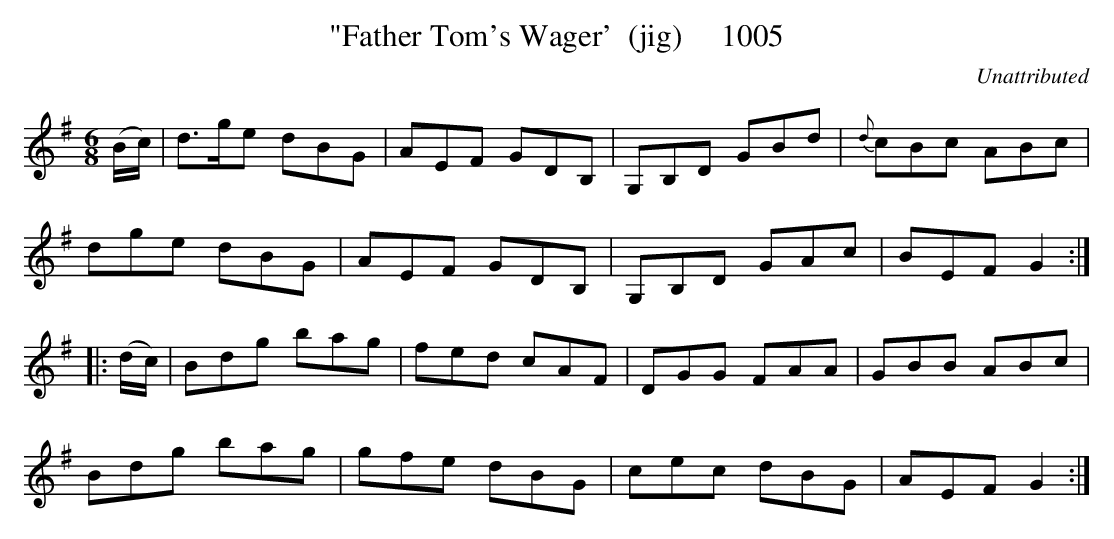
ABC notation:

X:1
T:"Father Tom's Wager'  (jig)     1005
C:Unattributed
BRENNAN July 2003 (HTTP://WWW.SOSYOURMOM.COM)
M:6/8
L:1/8
K:G
(B/2c/2)|d3/2g/2e dBG|AEF GDB,|G,B,D GBd|{d}cBc ABc|
dge dBG|AEF GDB,|G,B,D GAc|BEF G2:|
|:(d/2c/2)|Bdg bag|fed cAF|DGG FAA|GBB ABc|
Bdg bag|gfe dBG|cec dBG|AEF G2:|
